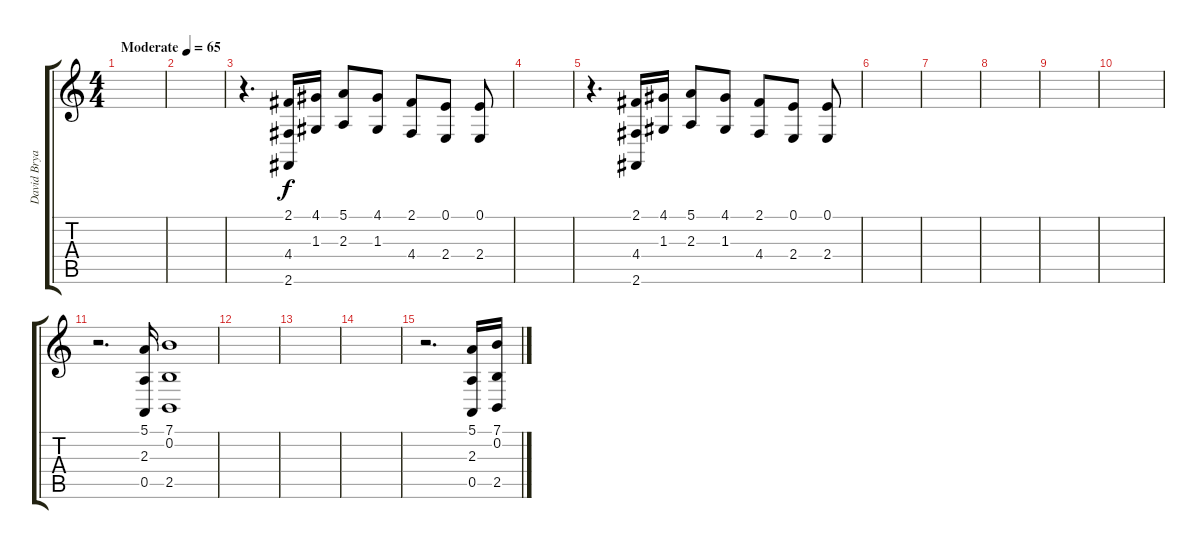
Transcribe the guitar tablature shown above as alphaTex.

\track ("David Bryan - 2" "David Brya") {instrument acousticgrandpiano}
\staff {score tabs}
\tuning (E4 B3 G3 D3 A2 E2) {hide}
\ts (4 4)
\tempo (65 "Moderate")
\clef g2
\ks c
|
|
r.4{d} (2.1 4.4 2.6).16 (4.1 1.3).16 (5.1 2.3).8 (4.1 1.3).8 (2.1 4.4).8 (0.1 2.4).8 (0.1 2.4).8 |
|
r.4{d} (2.1 4.4 2.6).16 (4.1 1.3).16 (5.1 2.3).8 (4.1 1.3).8 (2.1 4.4).8 (0.1 2.4).8 (0.1 2.4).8 |
|
|
|
|
|
r.2{d} (5.1 2.3 0.5).16 (7.1 0.2 2.5).1 |
|
|
|
r.2{d} (5.1 2.3 0.5).16 (7.1 0.2 2.5).16
